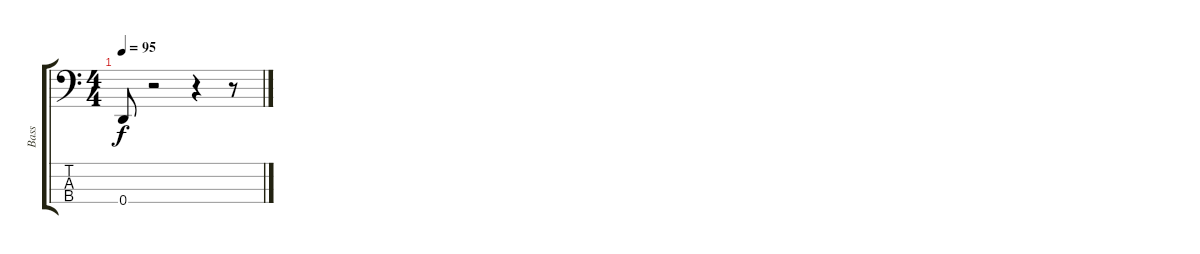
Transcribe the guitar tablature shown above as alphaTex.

\track ("Bass" "Bass") {instrument electricbassfinger}
\staff {score tabs}
\tuning (G2 D2 A1 D1) {hide}
\ts (4 4)
\tempo 95
\clef f4
\ks c
0.4.8{dy f} r.2 r.4 r.8
